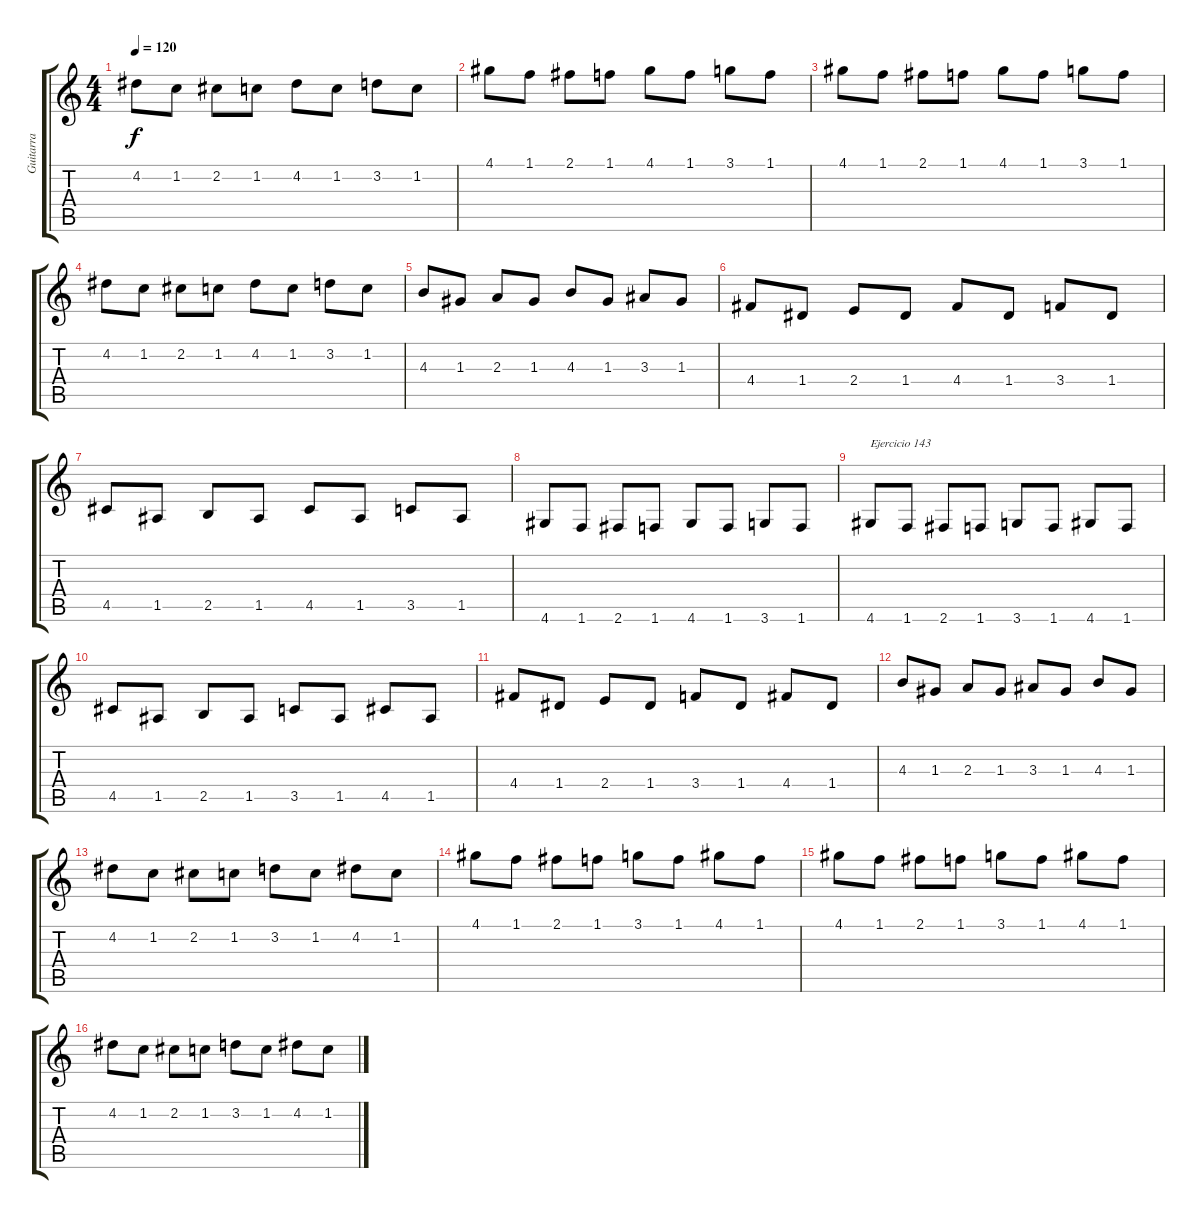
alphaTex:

\track ("Guitarra" "Guitarra") {instrument acousticguitarnylon}
\staff {score tabs}
\tuning (E4 B3 G3 D3 A2 E2) {hide}
\ts (4 4)
\tempo 120
\clef g2
\ks c
4.2.8{dy f} 1.2.8 2.2.8 1.2.8 4.2.8 1.2.8 3.2.8 1.2.8 |
4.1.8 1.1.8 2.1.8 1.1.8 4.1.8 1.1.8 3.1.8 1.1.8 |
4.1.8 1.1.8 2.1.8 1.1.8 4.1.8 1.1.8 3.1.8 1.1.8 |
4.2.8 1.2.8 2.2.8 1.2.8 4.2.8 1.2.8 3.2.8 1.2.8 |
4.3.8 1.3.8 2.3.8 1.3.8 4.3.8 1.3.8 3.3.8 1.3.8 |
4.4.8 1.4.8 2.4.8 1.4.8 4.4.8 1.4.8 3.4.8 1.4.8 |
4.5.8 1.5.8 2.5.8 1.5.8 4.5.8 1.5.8 3.5.8 1.5.8 |
4.6.8 1.6.8 2.6.8 1.6.8 4.6.8 1.6.8 3.6.8 1.6.8 |
4.6.8{txt "Ejercicio 143"} 1.6.8 2.6.8 1.6.8 3.6.8 1.6.8 4.6.8 1.6.8 |
4.5.8 1.5.8 2.5.8 1.5.8 3.5.8 1.5.8 4.5.8 1.5.8 |
4.4.8 1.4.8 2.4.8 1.4.8 3.4.8 1.4.8 4.4.8 1.4.8 |
4.3.8 1.3.8 2.3.8 1.3.8 3.3.8 1.3.8 4.3.8 1.3.8 |
4.2.8 1.2.8 2.2.8 1.2.8 3.2.8 1.2.8 4.2.8 1.2.8 |
4.1.8 1.1.8 2.1.8 1.1.8 3.1.8 1.1.8 4.1.8 1.1.8 |
4.1.8 1.1.8 2.1.8 1.1.8 3.1.8 1.1.8 4.1.8 1.1.8 |
4.2.8 1.2.8 2.2.8 1.2.8 3.2.8 1.2.8 4.2.8 1.2.8
